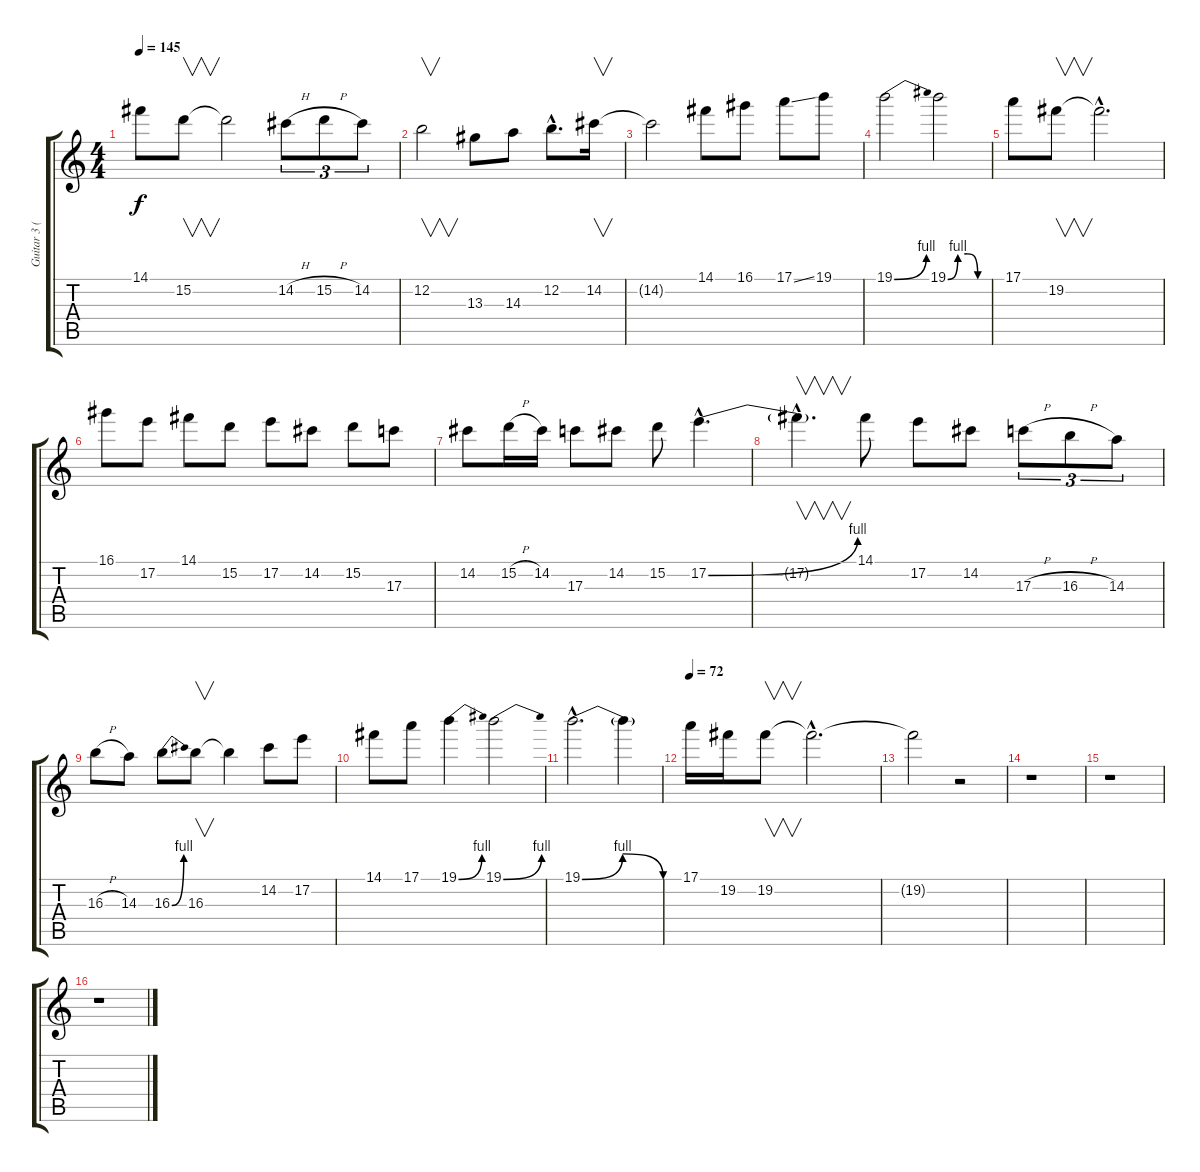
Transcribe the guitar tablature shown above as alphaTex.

\track ("Guitar 3 (Solo)" "Guitar 3 (") {instrument distortionguitar}
\staff {score tabs}
\tuning (E4 B3 G3 D3 A2 E2) {hide}
\ts (4 4)
\tempo 145
\clef g2
\ks c
14.1.8{dy f} 15.2.8{v} 15.2{t}.2 14.2{h}.8{tu (3 2)} 15.2{h}.8{tu (3 2)} 14.2.8{tu (3 2)} |
12.2.2{v} 13.3.8 14.3.8 12.2{hac}.8{d} 14.2.16{v} |
14.2{t}.2 14.1.8 16.1.8 17.1{ss}.8 19.1.8 |
19.1{be (bend 0 0 60 4)}.2 19.1{be (custom 0 0 15 4 30 4 45 0 60 0)}.2 |
17.1.8 19.2.8{v} 19.2{hac t}.2{d} |
16.1.8 17.2.8 14.1.8 15.2.8 17.2.8 14.2.8 15.2.8 17.3.8 |
14.2.8 15.2{h}.16 14.2.16 17.3.8 14.2.8 15.2.8 17.2{be (bend 0 0 60 4) hac}.4{d} |
17.2{hac t}.4{v d} 14.1.8 17.2.8 14.2.8 17.3{h}.8{tu (3 2)} 16.3{h}.8{tu (3 2)} 14.3.8{tu (3 2)} |
16.3{h}.8 14.3.8 16.3{be (bend 0 0 60 4)}.8 16.3.8{v} 16.3{t}.4 14.2.8 17.2.8 |
14.1.8 17.1.8 19.1{be (bend 0 0 60 4)}.4 19.1{be (bend 0 0 60 4)}.2 |
19.1{be (bendrelease 0 0 5 4 55 4 60 0) hac}.2{d} 19.1{t}.4 |
\tempo 72
17.1.16 19.2.16 19.2.8{v} 19.2{hac t}.2{d} |
19.2{t}.2 r.2 |
r.1 |
r.1 |
r.1
